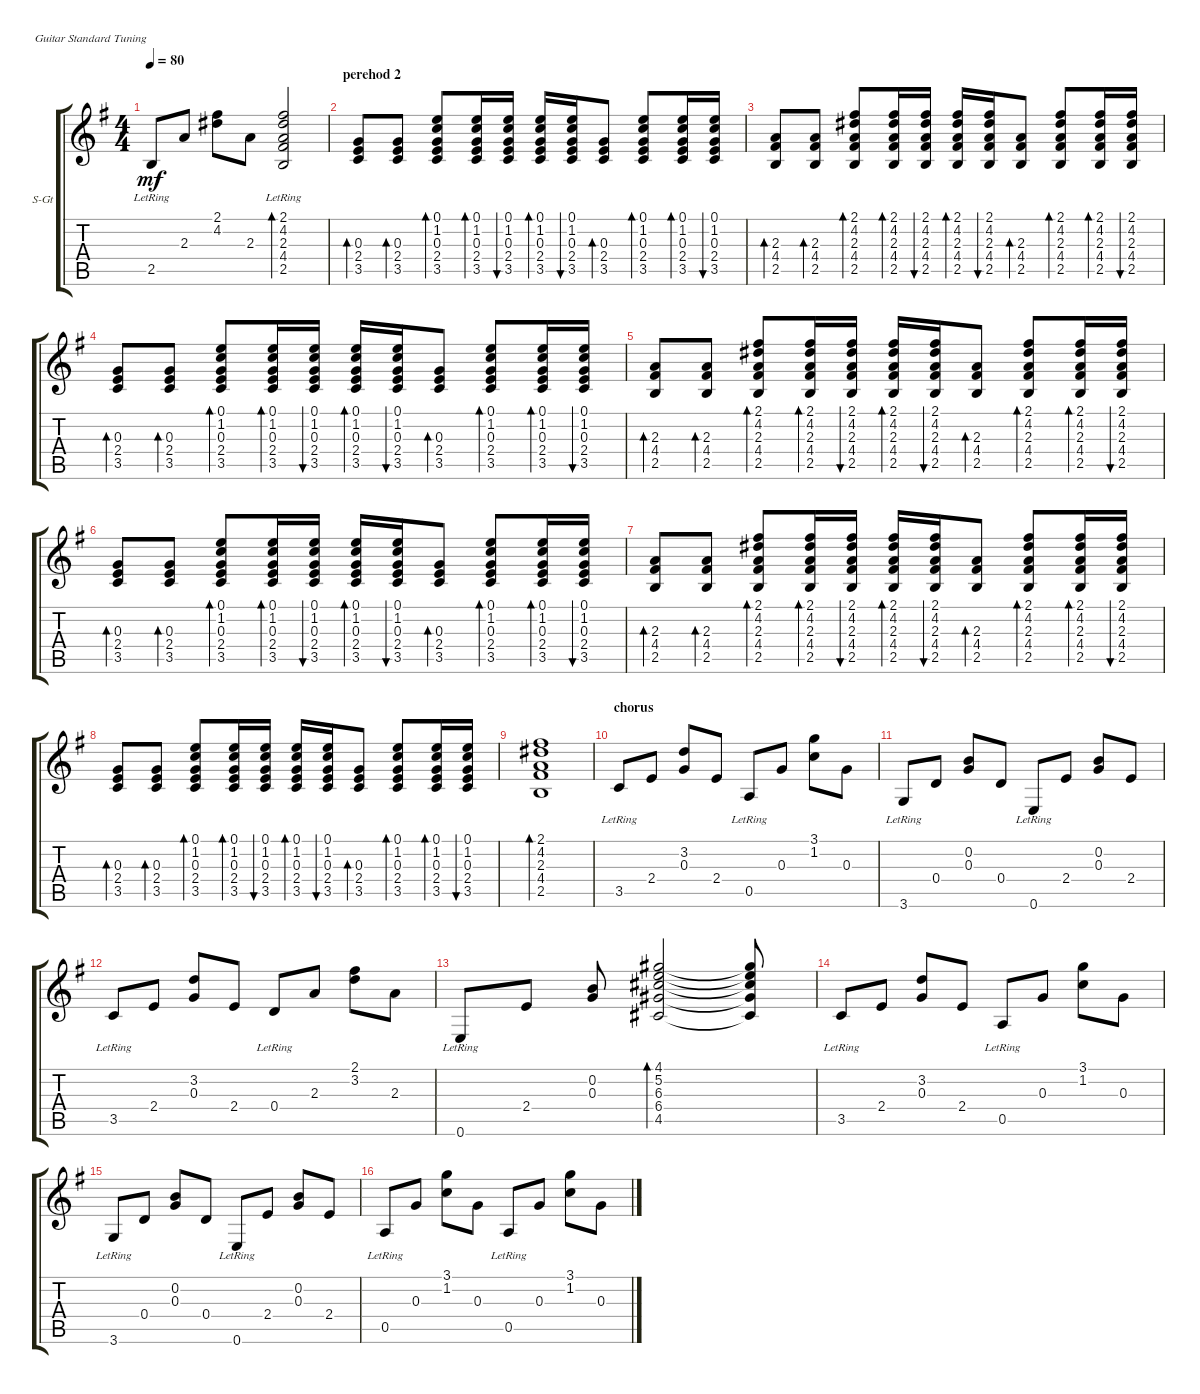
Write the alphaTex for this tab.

\defaultSystemsLayout 4
\bracketExtendMode groupsimilarinstruments
\firstSystemTrackNameOrientation horizontal
\otherSystemsTrackNameOrientation horizontal
\track ("Steel Guitar" "S-Gt") {instrument acousticguitarsteel}
\staff {score tabs}
\tuning (E4 B3 G3 D3 A2 E2)
\ts (4 4)
\tempo 80
\clef g2
\ks eminor
2.5{lr}.8{dy mf} 2.3.8 (4.2 2.1).8 2.3.8 (2.5{lr} 4.4 2.3 4.2 2.1).2{bd 30} |
\section ("" "perehod 2")
(3.5 2.4 0.3).8{bd 30} (3.5 2.4 0.3).8{bd 30} (3.5 2.4 0.3 1.2 0.1).8{bd 30} (3.5 2.4 0.3 1.2 0.1).16{bd 30} (3.5 2.4 0.3 1.2 0.1).16{bu 30} (3.5 2.4 0.3 1.2 0.1).16{bd 30} (3.5 2.4 0.3 1.2 0.1).16{bu 30} (3.5 2.4 0.3).8{bd 30} (3.5 2.4 0.3 1.2 0.1).8{bd 30} (3.5 2.4 0.3 1.2 0.1).16{bd 30} (3.5 2.4 0.3 1.2 0.1).16{bu 30} |
(2.5 4.4 2.3).8{bd 30} (2.5 4.4 2.3).8{bd 30} (2.5 4.4 2.3 4.2 2.1).8{bd 30} (2.5 4.4 2.3 4.2 2.1).16{bd 30} (2.5 4.4 2.3 4.2 2.1).16{bu 30} (2.5 4.4 2.3 4.2 2.1).16{bd 30} (2.5 4.4 2.3 4.2 2.1).16{bu 30} (2.5 4.4 2.3).8{bd 30} (2.5 4.4 2.3 4.2 2.1).8{bd 30} (2.5 4.4 2.3 4.2 2.1).16{bd 30} (2.5 4.4 2.3 4.2 2.1).16{bu 30} |
(3.5 2.4 0.3).8{bd 30} (3.5 2.4 0.3).8{bd 30} (3.5 2.4 0.3 1.2 0.1).8{bd 30} (3.5 2.4 0.3 1.2 0.1).16{bd 30} (3.5 2.4 0.3 1.2 0.1).16{bu 30} (3.5 2.4 0.3 1.2 0.1).16{bd 30} (3.5 2.4 0.3 1.2 0.1).16{bu 30} (3.5 2.4 0.3).8{bd 30} (3.5 2.4 0.3 1.2 0.1).8{bd 30} (3.5 2.4 0.3 1.2 0.1).16{bd 30} (3.5 2.4 0.3 1.2 0.1).16{bu 30} |
(2.5 4.4 2.3).8{bd 30} (2.5 4.4 2.3).8{bd 30} (2.5 4.4 2.3 4.2 2.1).8{bd 30} (2.5 4.4 2.3 4.2 2.1).16{bd 30} (2.5 4.4 2.3 4.2 2.1).16{bu 30} (2.5 4.4 2.3 4.2 2.1).16{bd 30} (2.5 4.4 2.3 4.2 2.1).16{bu 30} (2.5 4.4 2.3).8{bd 30} (2.5 4.4 2.3 4.2 2.1).8{bd 30} (2.5 4.4 2.3 4.2 2.1).16{bd 30} (2.5 4.4 2.3 4.2 2.1).16{bu 30} |
(3.5 2.4 0.3).8{bd 30} (3.5 2.4 0.3).8{bd 30} (3.5 2.4 0.3 1.2 0.1).8{bd 30} (3.5 2.4 0.3 1.2 0.1).16{bd 30} (3.5 2.4 0.3 1.2 0.1).16{bu 30} (3.5 2.4 0.3 1.2 0.1).16{bd 30} (3.5 2.4 0.3 1.2 0.1).16{bu 30} (3.5 2.4 0.3).8{bd 30} (3.5 2.4 0.3 1.2 0.1).8{bd 30} (3.5 2.4 0.3 1.2 0.1).16{bd 30} (3.5 2.4 0.3 1.2 0.1).16{bu 30} |
(2.5 4.4 2.3).8{bd 30} (2.5 4.4 2.3).8{bd 30} (2.5 4.4 2.3 4.2 2.1).8{bd 30} (2.5 4.4 2.3 4.2 2.1).16{bd 30} (2.5 4.4 2.3 4.2 2.1).16{bu 30} (2.5 4.4 2.3 4.2 2.1).16{bd 30} (2.5 4.4 2.3 4.2 2.1).16{bu 30} (2.5 4.4 2.3).8{bd 30} (2.5 4.4 2.3 4.2 2.1).8{bd 30} (2.5 4.4 2.3 4.2 2.1).16{bd 30} (2.5 4.4 2.3 4.2 2.1).16{bu 30} |
(3.5 2.4 0.3).8{bd 30} (3.5 2.4 0.3).8{bd 30} (3.5 2.4 0.3 1.2 0.1).8{bd 30} (3.5 2.4 0.3 1.2 0.1).16{bd 30} (3.5 2.4 0.3 1.2 0.1).16{bu 30} (3.5 2.4 0.3 1.2 0.1).16{bd 30} (3.5 2.4 0.3 1.2 0.1).16{bu 30} (3.5 2.4 0.3).8{bd 30} (3.5 2.4 0.3 1.2 0.1).8{bd 30} (3.5 2.4 0.3 1.2 0.1).16{bd 30} (3.5 2.4 0.3 1.2 0.1).16{bu 30} |
(2.5 4.4 2.3 4.2 2.1).1{bd 30} |
\section ("" "chorus")
3.5{lr}.8 2.4.8 (0.3 3.2).8 2.4.8 0.5{lr}.8 0.3.8 (1.2 3.1).8 0.3.8 |
3.6{lr}.8 0.4.8 (0.3 0.2).8 0.4.8 0.6{lr}.8 2.4.8 (0.3 0.2).8 2.4.8 |
3.5{lr}.8 2.4.8 (0.3 3.2).8 2.4.8 0.4{lr}.8 2.3.8 (3.2 2.1).8 2.3.8 |
0.6{lr}.8 2.4.8 (0.3 0.2).8 (4.5 6.4 6.3 5.2 4.1).2{bd 30} (4.5{t} 6.4{t} 6.3{t} 5.2{t} 4.1{t}).8 |
3.5{lr}.8 2.4.8 (0.3 3.2).8 2.4.8 0.5{lr}.8 0.3.8 (1.2 3.1).8 0.3.8 |
3.6{lr}.8 0.4.8 (0.3 0.2).8 0.4.8 0.6{lr}.8 2.4.8 (0.3 0.2).8 2.4.8 |
0.5{lr}.8 0.3.8 (1.2 3.1).8 0.3.8 0.5{lr}.8 0.3.8 (1.2 3.1).8 0.3.8
